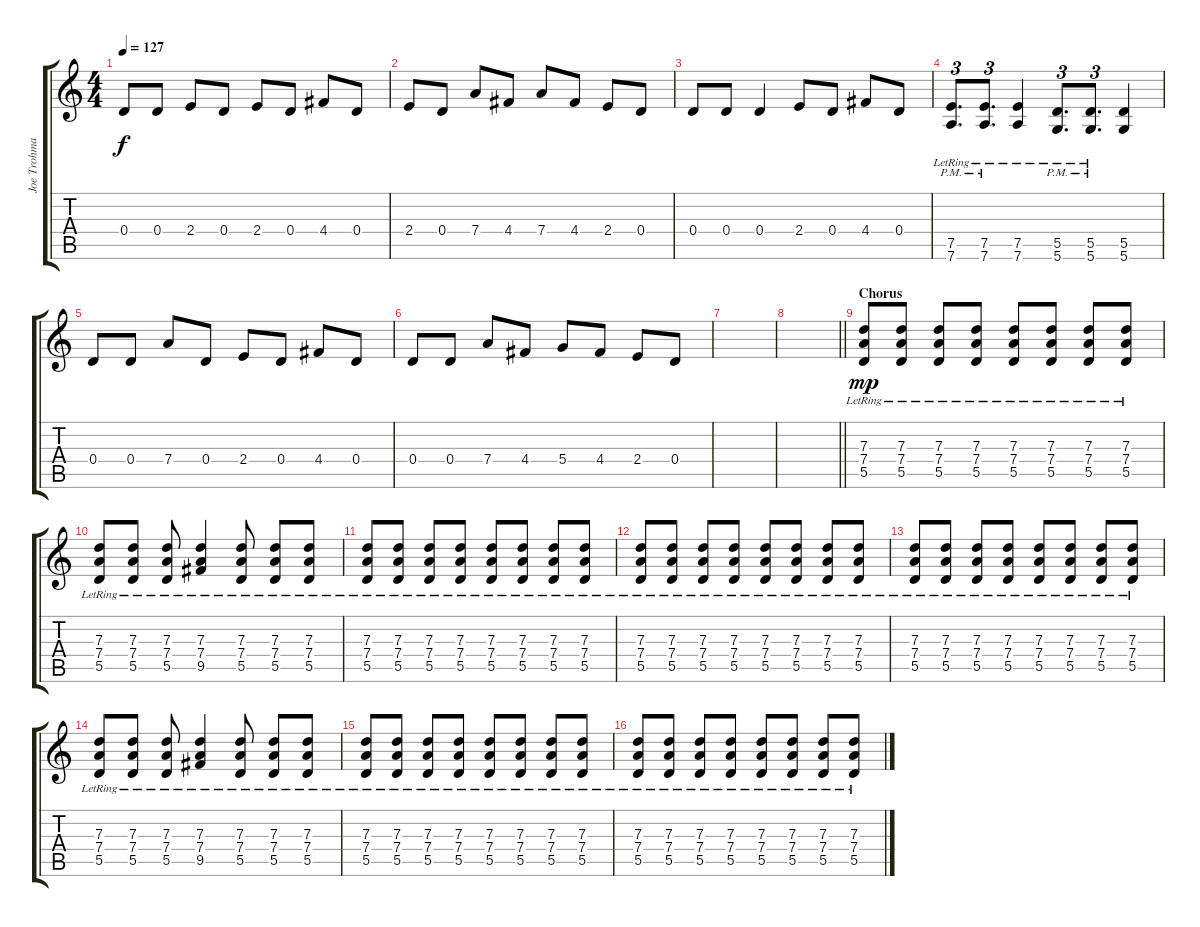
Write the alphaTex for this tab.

\track ("Joe Trohman (Lead Guitar)" "Joe Trohma") {instrument distortionguitar}
\staff {score tabs}
\tuning (E4 B3 G3 D3 A2 D2) {hide}
\ts (4 4)
\tempo 127
\clef g2
\ks c
0.4.8{dy f} 0.4.8 2.4.8 0.4.8 2.4.8 0.4.8 4.4.8 0.4.8 |
2.4.8 0.4.8 7.4.8 4.4.8 7.4.8 4.4.8 2.4.8 0.4.8 |
0.4.8 0.4.8 0.4.4 2.4.8 0.4.8 4.4.8 0.4.8 |
(7.5{pm lr} 7.6{pm lr}).8{d tu (3 2)} (7.5{pm lr} 7.6{pm lr}).8{d tu (3 2)} (7.5{lr} 7.6{lr}).4 (5.5{pm lr} 5.6{pm lr}).8{d tu (3 2)} (5.5{pm lr} 5.6{pm lr}).8{d tu (3 2)} (5.5 5.6).4 |
0.4.8 0.4.8 7.4.8 0.4.8 2.4.8 0.4.8 4.4.8 0.4.8 |
0.4.8 0.4.8 7.4.8 4.4.8 5.4.8 4.4.8 2.4.8 0.4.8 |
|
\barLineRight lightlight
|
\section ("" "Chorus")
(7.3{lr} 7.4{lr} 5.5{lr}).8{dy mp} (7.3{lr} 7.4{lr} 5.5{lr}).8 (7.3{lr} 7.4{lr} 5.5{lr}).8 (7.3{lr} 7.4{lr} 5.5{lr}).8 (7.3{lr} 7.4{lr} 5.5{lr}).8 (7.3{lr} 7.4{lr} 5.5{lr}).8 (7.3{lr} 7.4{lr} 5.5{lr}).8 (7.3{lr} 7.4{lr} 5.5{lr}).8 |
(7.3{lr} 7.4{lr} 5.5{lr}).8 (7.3{lr} 7.4{lr} 5.5{lr}).8 (7.3{lr} 7.4{lr} 5.5{lr}).8 (7.3{lr} 7.4{lr} 9.5{lr}).4 (7.3{lr} 7.4{lr} 5.5{lr}).8 (7.3{lr} 7.4{lr} 5.5{lr}).8 (7.3{lr} 7.4{lr} 5.5{lr}).8 |
(7.3{lr} 7.4{lr} 5.5{lr}).8 (7.3{lr} 7.4{lr} 5.5{lr}).8 (7.3{lr} 7.4{lr} 5.5{lr}).8 (7.3{lr} 7.4{lr} 5.5{lr}).8 (7.3{lr} 7.4{lr} 5.5{lr}).8 (7.3{lr} 7.4{lr} 5.5{lr}).8 (7.3{lr} 7.4{lr} 5.5{lr}).8 (7.3{lr} 7.4{lr} 5.5{lr}).8 |
(7.3{lr} 7.4{lr} 5.5{lr}).8 (7.3{lr} 7.4{lr} 5.5{lr}).8 (7.3{lr} 7.4{lr} 5.5{lr}).8 (7.3{lr} 7.4{lr} 5.5{lr}).8 (7.3{lr} 7.4{lr} 5.5{lr}).8 (7.3{lr} 7.4{lr} 5.5{lr}).8 (7.3{lr} 7.4{lr} 5.5{lr}).8 (7.3{lr} 7.4{lr} 5.5{lr}).8 |
(7.3{lr} 7.4{lr} 5.5{lr}).8 (7.3{lr} 7.4{lr} 5.5{lr}).8 (7.3{lr} 7.4{lr} 5.5{lr}).8 (7.3{lr} 7.4{lr} 5.5{lr}).8 (7.3{lr} 7.4{lr} 5.5{lr}).8 (7.3{lr} 7.4{lr} 5.5{lr}).8 (7.3{lr} 7.4{lr} 5.5{lr}).8 (7.3{lr} 7.4{lr} 5.5{lr}).8 |
(7.3{lr} 7.4{lr} 5.5{lr}).8 (7.3{lr} 7.4{lr} 5.5{lr}).8 (7.3{lr} 7.4{lr} 5.5{lr}).8 (7.3{lr} 7.4{lr} 9.5{lr}).4 (7.3{lr} 7.4{lr} 5.5{lr}).8 (7.3{lr} 7.4{lr} 5.5{lr}).8 (7.3{lr} 7.4{lr} 5.5{lr}).8 |
(7.3{lr} 7.4{lr} 5.5{lr}).8 (7.3{lr} 7.4{lr} 5.5{lr}).8 (7.3{lr} 7.4{lr} 5.5{lr}).8 (7.3{lr} 7.4{lr} 5.5{lr}).8 (7.3{lr} 7.4{lr} 5.5{lr}).8 (7.3{lr} 7.4{lr} 5.5{lr}).8 (7.3{lr} 7.4{lr} 5.5{lr}).8 (7.3{lr} 7.4{lr} 5.5).8 |
(7.3{lr} 7.4{lr} 5.5{lr}).8 (7.3{lr} 7.4{lr} 5.5{lr}).8 (7.3{lr} 7.4{lr} 5.5{lr}).8 (7.3{lr} 7.4{lr} 5.5{lr}).8 (7.3{lr} 7.4{lr} 5.5{lr}).8 (7.3{lr} 7.4{lr} 5.5{lr}).8 (7.3{lr} 7.4{lr} 5.5{lr}).8 (7.3{lr} 7.4{lr} 5.5{lr}).8
